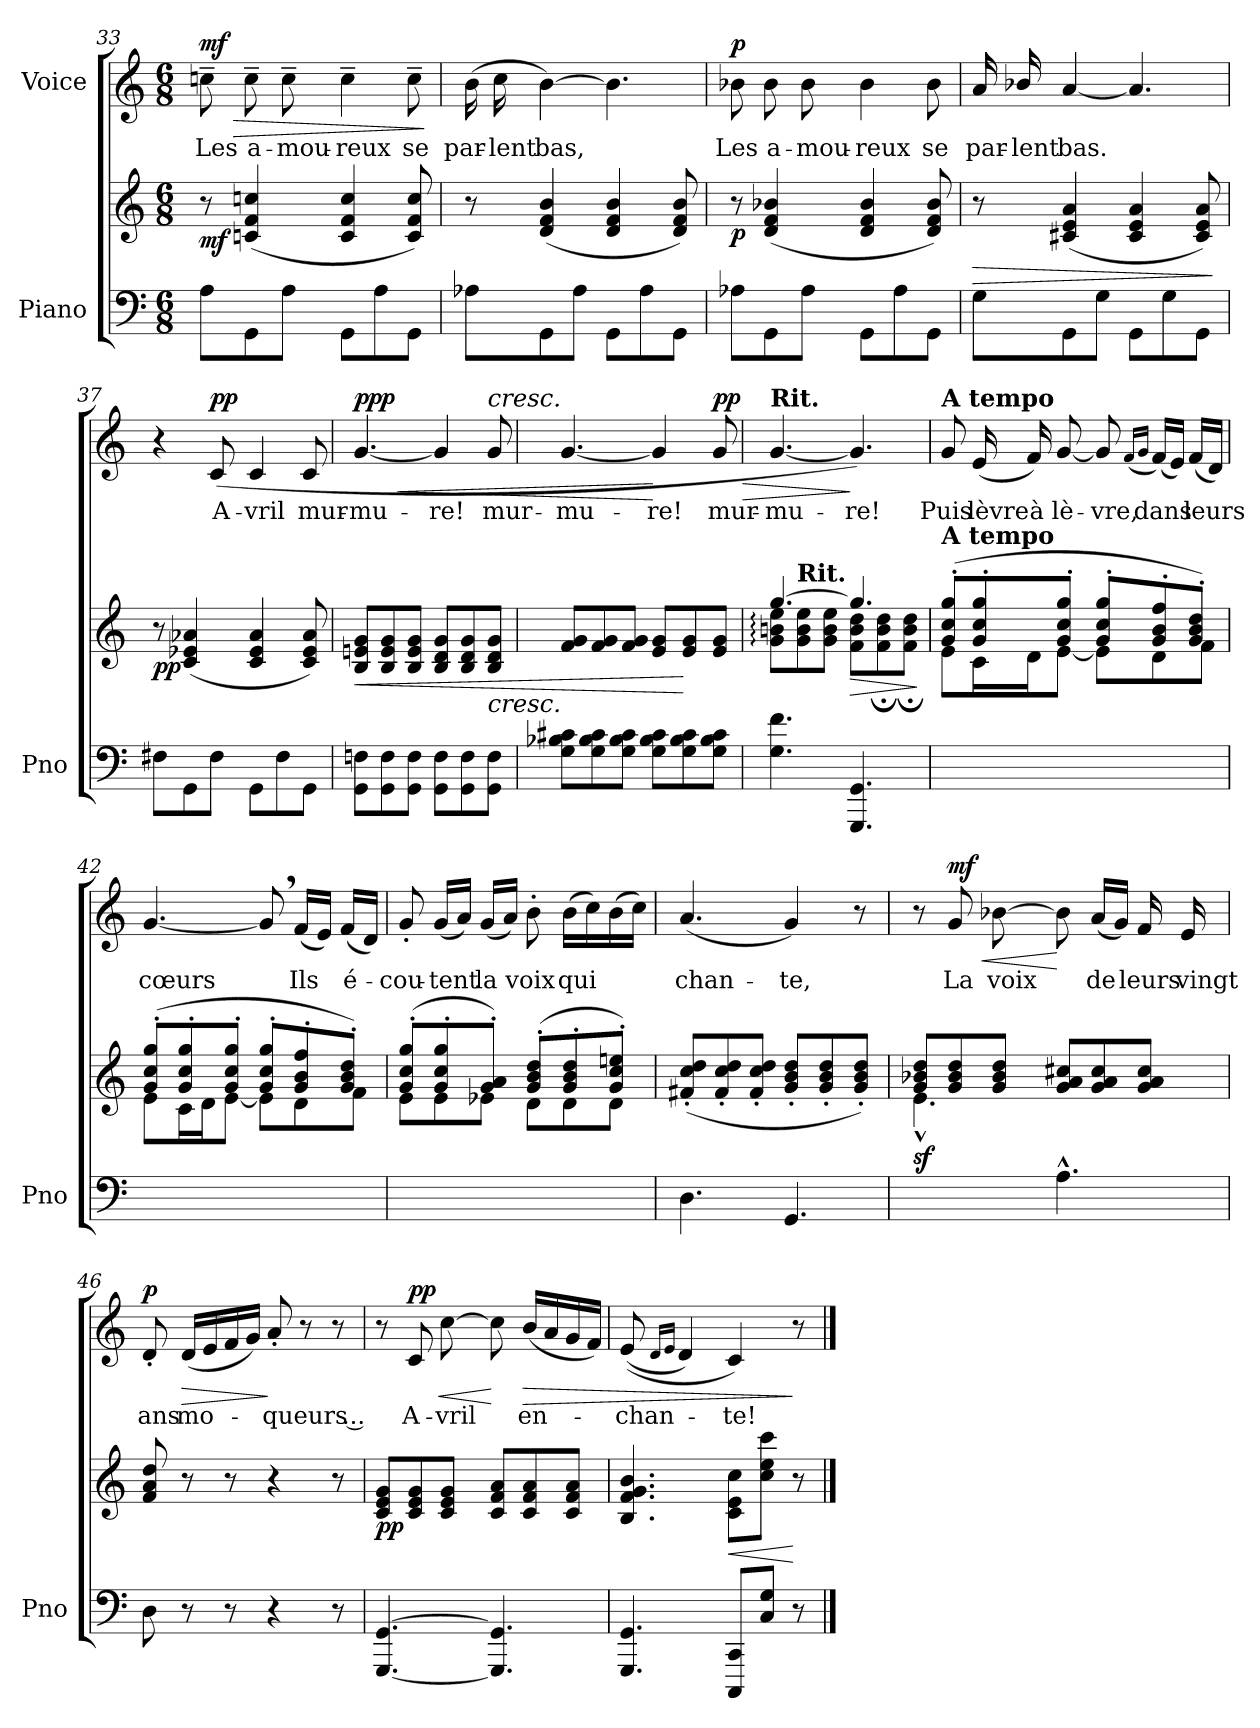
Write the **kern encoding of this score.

**kern	**kern	**dynam	**kern	**text	**dynam
*part2	*part2	*part2	*part1	*part1	*part1
*staff3	*staff2	*staff2/3	*staff1	*staff1	*staff1
*I"Piano	*	*	*I"Voice	*	*
*I'Pno	*	*	*	*	*
*clefF4	*clefG2	*	*clefG2	*	*
*k[]	*k[]	*	*k[]	*	*
*M6/8	*M6/8	*	*M6/8	*	*
=33	=33	=33	=33	=33	=33
!	!	!LO:DY:b	!	!LO:LY:b	!LO:HP:b
!	!	!	!	!	!LO:DY:n=1:a
8A\L	8r	mf	8ccn~\	Les	> mf
!	!	!	!	!LO:LY:b	!
8GG\	(>4cn/ 4f/ 4ccn/	.	8cc~\	a-	.
!	!	!	!	!LO:LY:b	!
8A\J	.	.	8cc~\	-mou-	.
!	!	!	!	!LO:LY:b	!
8GG\L	4c/ 4f/ 4cc/	.	4cc~\	-reux	.
8A\	.	.	.	.	.
!	!	!	!	!LO:LY:b	!
8GG\J	8c/ 8f/ 8cc/)	.	8cc~\	se	.
.	.	.	.	.	]
=34	=34	=34	=34	=34	=34
!	!	!	!	!LO:LY:b	!
8A-X\L	8r	.	(>16b\	par-	.
!	!	!	!	!LO:LY:b	!
.	.	.	16cc\	-lent	.
!	!	!	!	!LO:LY:b	!
8GG\	(>4d/ 4f/ 4b/	.	[4b\)	bas,	.
8A-\J	.	.	.	.	.
8GG\L	4d/ 4f/ 4b/	.	4.b\]	.	.
8A-\	.	.	.	.	.
8GG\J	8d/ 8f/ 8b/)	.	.	.	.
!!LO:PB:g=z
=35	=35	=35	=35	=35	=35
!	!	!LO:DY:b	!	!LO:LY:b	!LO:DY:a
8A-X\L	8r	p	8b-X\	Les	p
!	!	!	!	!LO:LY:b	!
8GG\	(>4d/ 4f/ 4b-X/	.	8b-\	a-	.
!	!	!	!	!LO:LY:b	!
8A-\J	.	.	8b-\	-mou-	.
!	!	!	!	!LO:LY:b	!
8GG\L	4d/ 4f/ 4b-/	.	4b-\	-reux	.
8A-\	.	.	.	.	.
!	!	!	!	!LO:LY:b	!
8GG\J	8d/ 8f/ 8b-/)	.	8b-\	se	.
=36	=36	=36	=36	=36	=36
!	!	!LO:HP:b	!	!LO:LY:b	!
8G\L	8r	>	16a/	par-	.
!	!	!	!	!LO:LY:b	!
.	.	.	16b-X/	-lent	.
!	!	!	!	!LO:LY:b	!
8GG\	(>4c#X/ 4e/ 4a/	.	[4a/	bas.	.
8G\J	.	.	.	.	.
8GG\L	4c#/ 4e/ 4a/	.	4.a/]	.	.
8G\	.	.	.	.	.
8GG\J	8c#/ 8e/ 8a/)	.	.	.	.
.	.	]	.	.	.
=37	=37	=37	=37	=37	=37
*	*	*	*MM102	*	*
!	!	!LO:DY:b	!	!	!
8F#X\L	8r	pp	4r	.	.
8GG\	(<4c/ 4e-X/ 4a-X/	.	.	.	.
!	!	!	!	!LO:LY:b	!LO:DY:a
8F#\J	.	.	(>8c/	A-	pp
!	!	!	!	!LO:LY:b	!
8GG\L	4c/ 4e-/ 4a-/	.	4c/	-vril	.
8F#\	.	.	.	.	.
!	!	!	!	!LO:LY:b	!
8GG\J	8c/ 8e-/ 8a-/)	.	8c/	mur-	.
=38	=38	=38	=38	=38	=38
!	!	!LO:HP:b	!	!LO:LY:b	!LO:HP:b
!	!	!	!	!	!LO:DY:n=1:a
8GG\ 8Fn\L	8B/ 8en/ 8g/L	<	[4.g/	-mu-	< ppp
8GG\ 8F\	8B/ 8e/ 8g/	.	.	.	.
8GG\ 8F\J	8B/ 8e/ 8g/J	.	.	.	.
!	!	!	!	!LO:LY:b	!
8GG\ 8F\L	8B/ 8d/ 8g/L	.	4g/]	-re!	.
8GG\ 8F\	8B/ 8d/ 8g/	.	.	.	.
!	!	!	!LO:TX:a:i:t=cresc.	!	!
!LO:TX:a:i:t=cresc.	!	!	!	!	!
!	!	!	!	!LO:LY:b	!
8GG\ 8F\J	8B/ 8d/ 8g/J	.	8g/	mur-	.
!!LO:LB:g=z
=39	=39	=39	=39	=39	=39
!	!	!	!	!LO:LY:b	!
8G\ 8B-X\ 8c#X\L	8f/ 8g/L	.	[4.g/	-mu-	.
8G\ 8B-\ 8c#\	8f/ 8g/	.	.	.	.
8G\ 8B-\ 8c#\J	8f/ 8g/J	.	.	.	.
!	!	!	!	!LO:LY:b	!
8G\ 8B-\ 8c#\L	8e/ 8g/L	.	4g/]	-re!	[
8G\ 8B-\ 8c#\	8e/ 8g/	[	.	.	.
!	!	!	!	!LO:LY:b	!LO:HP:b
!	!	!	!	!	!LO:DY:n=1:a
8G\ 8B-\ 8c#\J	8e/ 8g/J	.	8g/	mur-	> pp
=40	=40	=40	=40	=40	=40
*	*	*	*MM96	*	*
*	*^	*	*	*	*
!	!	!	!	!LO:TX:a:B:t=Rit.	!	!
!	!	!	!LO:DY:b	!	!LO:LY:b	!
!	!	!	!LO:DY:n=1:b	!	!	!
4.G\ 4.f\	[4.gg/	8g\: 8bn\: 8ee\:L	pp other-dynamics	[4.g/	-mu-	.
!	!	!LO:TX:a:B:t=Rit.	!	!	!	!
.	.	8g\ 8b\ 8ee\	.	.	.	.
.	.	8g\ 8b\ 8ee\J	.	.	.	.
*	*	*	*	*MM90	*	*
!	!	!	!LO:HP:b	!	!LO:LY:b	!
4.GGG/ 4.GG/	4.gg/]	8f\ 8b\ 8dd\L	>	4.g/])	-re!	]
.	.	8f\;< 8b\;< 8dd\;<	.	.	.	.
.	.	8f\;< 8b\;< 8dd\;<J	.	.	.	.
*	*v	*v	*	*	*	*
.	.	]	.	.	.
=41	=41	=41	=41	=41	=41
*	*	*	*MM110	*	*
*	*^	*	*	*	*
!	!	!	!	!LO:TX:a:B:t=A tempo	!	!
!	!LO:TX:a:B:t=A tempo	!	!	!	!	!
!	!	!	!LO:DY:a=2	!	!LO:LY:b	!
!	!	!	!LO:DY:n=1:a=2	!	!	!LO:DY:a
!	!	!	!	!	!	!LO:DY:n=1:a
2.ryy	(>8g/' 8cc/' 8gg/'L	8e\L	p other-dynamics	8g/	Puis	p other-dynamics
!	!	!	!	!	!LO:LY:b	!
.	8g/' 8cc/' 8gg/'	16c\L	.	(<16e/	lèvre	.
!	!	!	!	!	!LO:LY:b	!
.	.	16d\J	.	16f/)	à	.
!	!	!	!	!	!LO:LY:b	!
.	8g/' 8cc/' 8gg/'J	[8e\J	.	[8g/	lè-	.
!	!	!	!	!	!LO:LY:b	!
.	8g/' 8cc/' 8gg/'L	8e\L]	.	8g/]	-vre,	.
.	.	.	.	(<16qf/LL	.	.
.	.	.	.	16qg/JJ	.	.
!	!	!	!	!	!LO:LY:b	!
.	8g/' 8b/' 8ff/'	8d\	.	(<16f/LL)	dans	.
.	.	.	.	16e/JJ)	.	.
!	!	!	!	!	!LO:LY:b	!
.	8g/' 8b/' 8dd/'J)	8f\J	.	(<16f/LL	leurs	.
.	.	.	.	16d/JJ)	.	.
!!LO:LB:g=z
=42	=42	=42	=42	=42	=42	=42
!	!	!	!	!	!LO:LY:b	!
2.ryy	(>8g/' 8cc/' 8gg/'L	8e\L	.	[4.g/	cœurs	.
.	8g/' 8cc/' 8gg/'	16c\L	.	.	.	.
.	.	16d\J	.	.	.	.
.	8g/' 8cc/' 8gg/'J	[8e\J	.	.	.	.
.	8g/' 8cc/' 8gg/'L	8e\L]	.	8g,/]	.	.
!	!	!	!	!	!LO:LY:b	!
.	8g/' 8b/' 8ff/'	8d\	.	(<16f/LL	Ils	.
.	.	.	.	16e/JJ)	.	.
!	!	!	!	!	!LO:LY:b	!
.	8g/' 8b/' 8dd/'J)	8f\J	.	(<16f/LL	é-	.
.	.	.	.	16d/JJ)	.	.
=43	=43	=43	=43	=43	=43	=43
!	!	!	!	!	!LO:LY:b	!
2.ryy	(>8g/' 8cc/' 8gg/'L	8e\L	.	8g'/	-cou-	.
!	!	!	!	!	!LO:LY:b	!
.	8g/' 8cc/' 8gg/'	8e\	.	(<16g/LL	-tent	.
.	.	.	.	16a/JJ)	.	.
!	!	!	!	!	!LO:LY:b	!
.	8g/' 8a/'J)	8e-X\J	.	(<16g/LL	la	.
.	.	.	.	16a/JJ)	.	.
!	!	!	!	!	!LO:LY:b	!
.	(>8g/' 8b/' 8dd/'L	8d\L	.	8b'\	voix	.
!	!	!	!	!	!LO:LY:b	!
.	8g/' 8b/' 8dd/'	8d\	.	(>16b\LL	qui	.
.	.	.	.	16cc\)	.	.
.	8g/' 8cc/' 8een/'J)	8d\J	.	(>16b\	.	.
.	.	.	.	16cc\JJ)	.	.
*	*v	*v	*	*	*	*
=44	=44	=44	=44	=44	=44
!	!	!	!	!LO:LY:b	!
4.D\	(>8f#X/' 8cc/' 8dd/'L	.	(<4.a/	chan-	.
.	8f#/' 8cc/' 8dd/'	.	.	.	.
.	8f#/' 8cc/' 8dd/'J	.	.	.	.
!	!	!	!	!LO:LY:b	!
4.GG/	8g/' 8b/' 8dd/'L	.	4g/)	-te,	.
.	8g/' 8b/' 8dd/'	.	.	.	.
.	8g/' 8b/' 8dd/'J)	.	8r	.	.
!!LO:LB:g=z
=45	=45	=45	=45	=45	=45
*	*^	*	*	*	*
!	!	!	!LO:DY:b	!	!	!
4.ryy	8g/ 8b-X/ 8dd/L	4.e^^\	sf	8r	.	.
!	!	!	!	!	!LO:LY:b	!LO:HP:b
!	!	!	!	!	!	!LO:DY:n=1:a
.	8g/ 8b-/ 8dd/	.	.	8g/	La	< mf
!	!	!	!	!	!LO:LY:b	!
.	8g/ 8b-/ 8dd/J	.	.	[8b-X\	voix	.
4.A^^\	8g/ 8a/ 8cc#X/L	4.ryy	.	8b-\]	.	[
!	!	!	!	!	!LO:LY:b	!
.	8g/ 8a/ 8cc#/	.	.	(<16a/LL	de	.
.	.	.	.	16g/JJ)	.	.
!	!	!	!	!	!LO:LY:b	!
.	8g/ 8a/ 8cc#/J	.	.	16f/	leurs	.
!	!	!	!	!	!LO:LY:b	!
.	.	.	.	16e/	vingt	.
*	*v	*v	*	*	*	*
=46	=46	=46	=46	=46	=46
!	!	!	!	!LO:LY:b	!LO:DY:a
8D\	8f/ 8a/ 8dd/	.	8d'/	ans	p
!	!	!	!	!LO:LY:b	!LO:HP:b
8r	8r	.	(<16d/LL	mo-	>
.	.	.	16e/	.	.
8r	8r	.	16f/	.	.
.	.	.	16g/JJ)	.	.
!	!	!	!	!LO:LY:b	!
4r	4r	.	8a'/	-queurs ...	]
.	.	.	8r	.	.
8r	8r	.	8r	.	.
=47	=47	=47	=47	=47	=47
!	!	!LO:DY:b	!	!	!
[4.GGG/ [4.GG/	8c/ 8e/ 8g/L	pp	8r	.	.
!	!	!	!	!LO:LY:b	!LO:HP:b
!	!	!	!	!	!LO:DY:n=1:a
.	8c/ 8e/ 8g/	.	8c/	A-	< pp
!	!	!	!	!LO:LY:b	!
.	8c/ 8e/ 8g/J	.	[8cc\	-vril	.
4.GGG/] 4.GG/]	8c/ 8f/ 8a/L	.	8cc\]	.	[
!	!	!	!	!LO:LY:b	!LO:HP:b
.	8c/ 8f/ 8a/	.	(<16b/LL	en-	>
.	.	.	16a/	.	.
.	8c/ 8f/ 8a/J	.	16g/	.	.
.	.	.	16f/JJ)	.	.
=48	=48	=48	=48	=48	=48
!	!	!	!	!LO:LY:b	!
4.GGG/ 4.GG/	4.B/ 4.f/ 4.g/ 4.b/	.	(<(>8e/	-chan-	.
.	.	.	16qd/LL	.	.
.	.	.	16qe/JJ	.	.
.	.	.	4d/)	.	.
!	!	!LO:HP:b	!	!LO:LY:b	!
8CCC/ 8CC/L	8c\ 8e\ 8cc\L	<	4c/)	-te!	.
8C/ 8G/J	8cc\ 8ee\ 8ccc\J	.	.	.	.
8r	8r	[	8r	.	]
==	==	==	==	==	==
*-	*-	*-	*-	*-	*-
